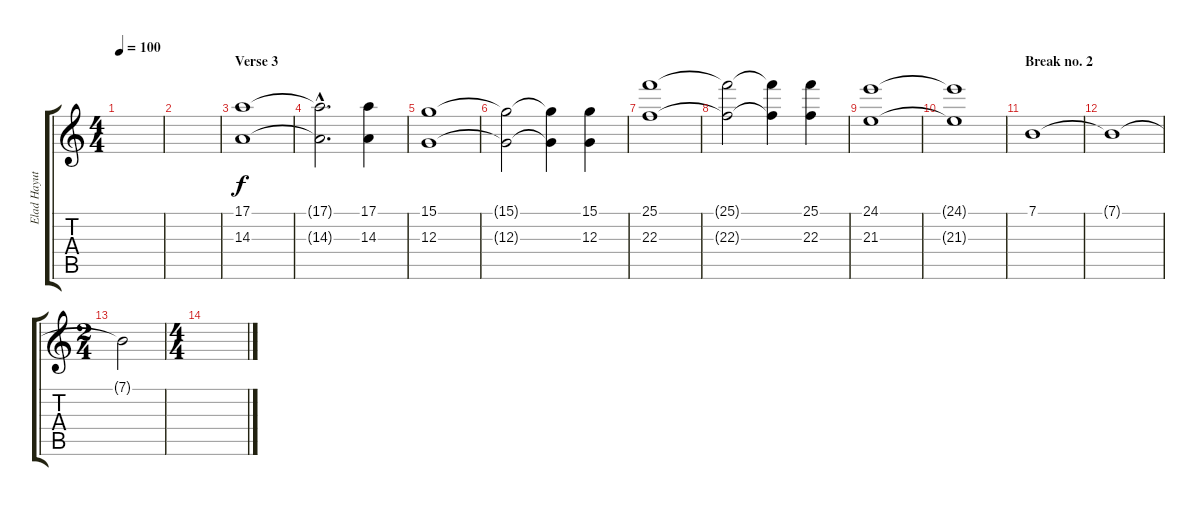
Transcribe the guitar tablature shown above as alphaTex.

\track ("Elad Hayut" "Elad Hayut") {instrument stringensemble2}
\staff {score tabs}
\tuning (E4 B3 G3 D3 A2 E2) {hide}
\ts (4 4)
\tempo 100
\clef g2
\ks c
|
|
\section ("" "Verse 3")
(17.1 14.3).1 |
(17.1{hac t} 14.3{hac t}).2{d} (17.1 14.3).4 |
(15.1 12.3).1 |
(15.1{t} 12.3{t}).2 (15.1{t} 12.3{t}).4 (15.1 12.3).4 |
(25.1 22.3).1 |
(25.1{t} 22.3{t}).2 (25.1{t} 22.3{t}).4 (25.1 22.3).4 |
(24.1 21.3).1 |
(24.1{t} 21.3{t}).1 |
\section ("" "Break no. 2")
7.1.1 |
7.1{t}.1 |
\ts (2 4)
7.1{t}.2 |
\ts (4 4)
